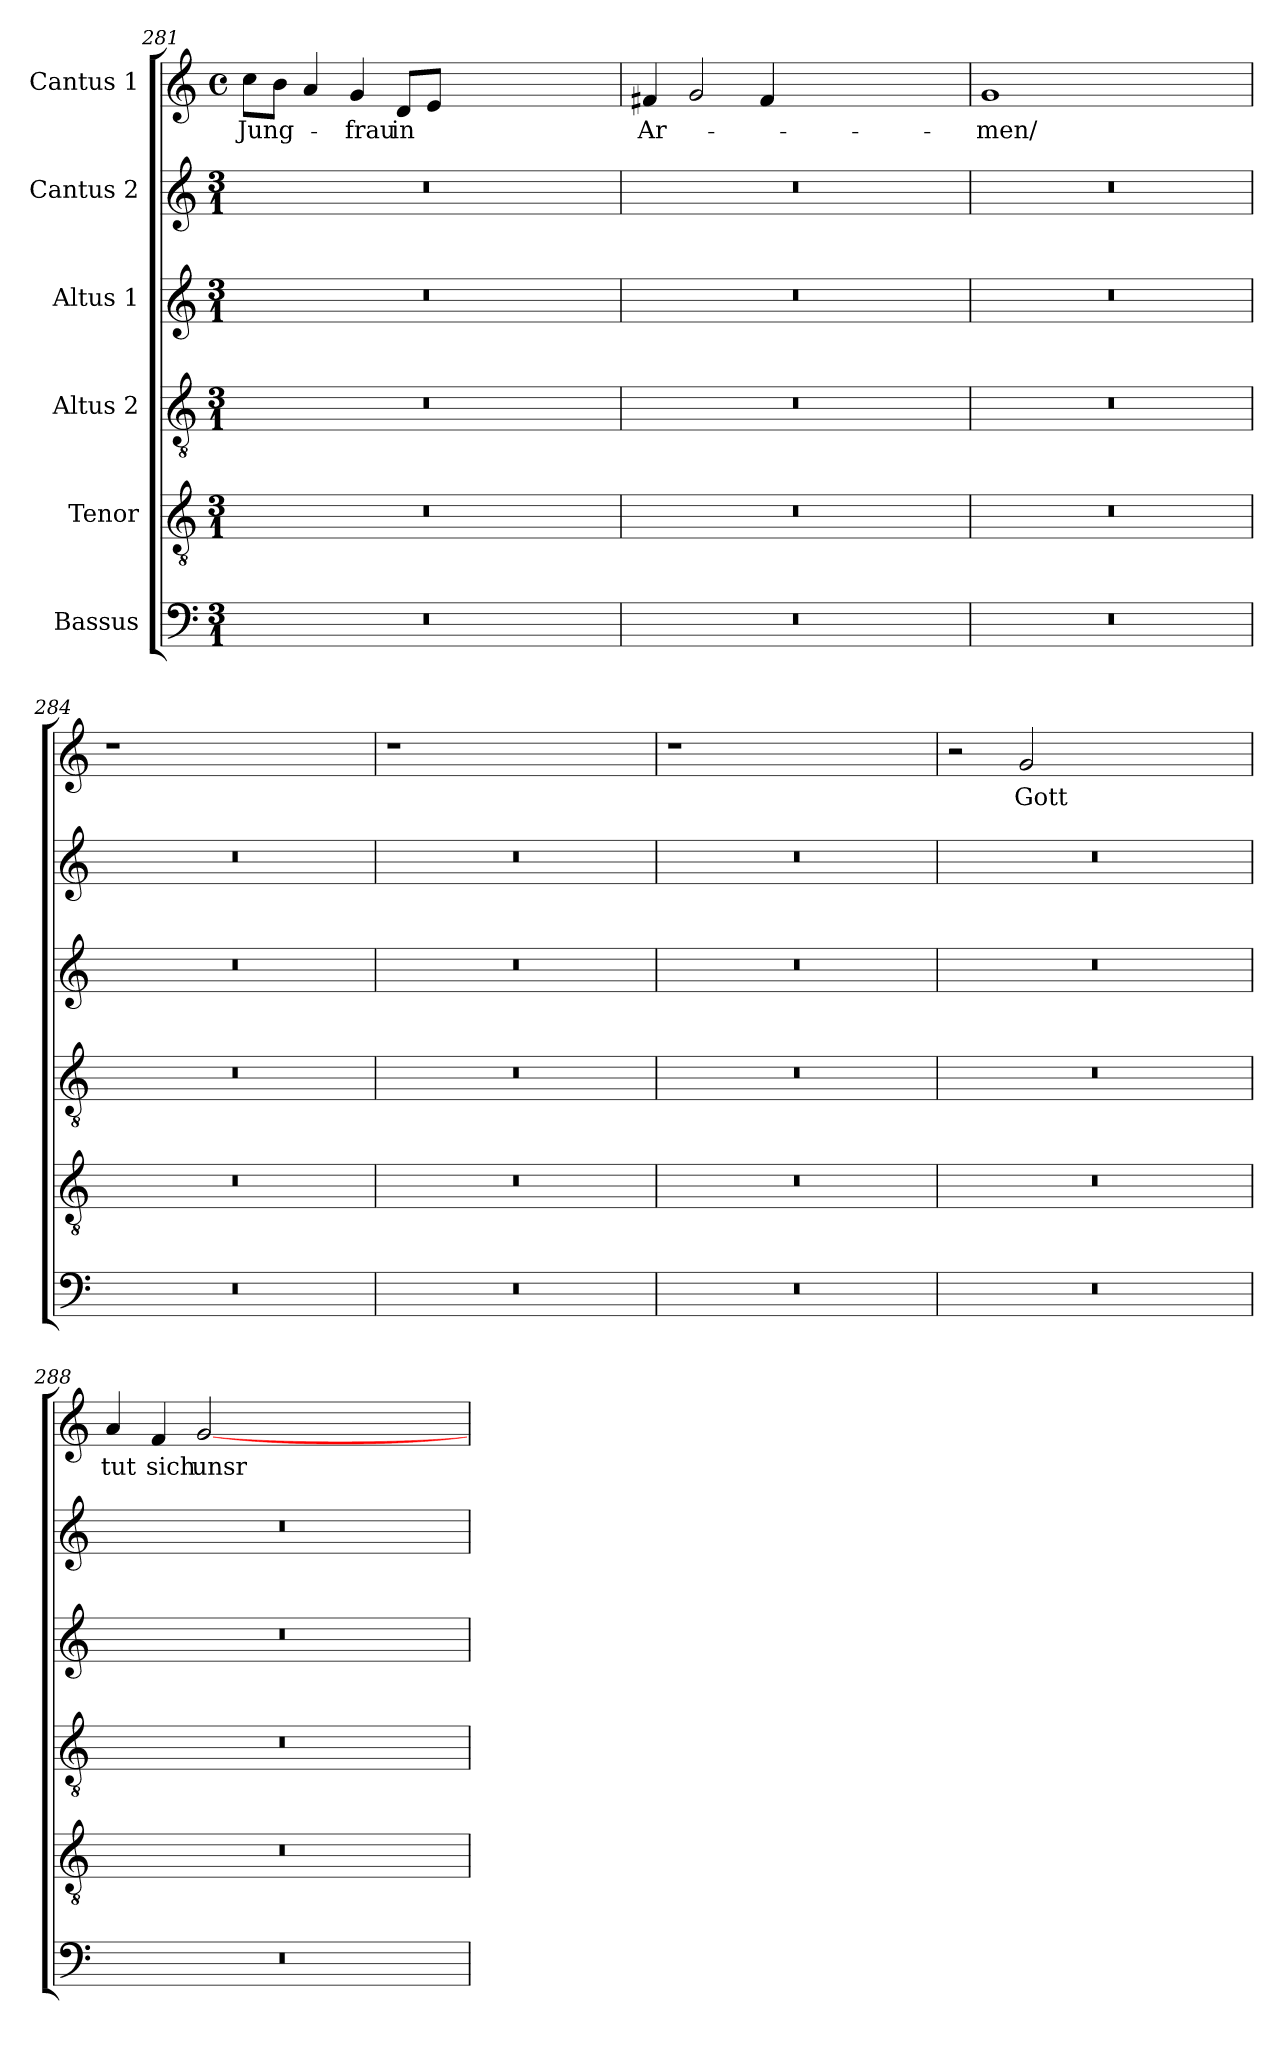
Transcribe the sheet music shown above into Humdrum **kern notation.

**kern	**kern	**kern	**kern	**kern	**kern	**text
*part6	*part5	*part4	*part3	*part2	*part1	*part1
*staff6	*staff5	*staff4	*staff3	*staff2	*staff1	*staff1
*I"Bassus	*I"Tenor	*I"Altus 2	*I"Altus 1	*I"Cantus 2	*I"Cantus 1	*
*clefF4	*clefGv2	*clefGv2	*clefG2	*clefG2	*clefG2	*
*M3/1	*M3/1	*M3/1	*M3/1	*M3/1	*M4/4	*
*	*	*	*	*	*met(c)	*
=281	=281	=281	=281	=281	=281	=281
!	!	!	!	!	!	!LO:LY:b:cj
0.r	0.r	0.r	0.r	0.r	8cc\L	Jung-
.	.	.	.	.	8b\J	.
.	.	.	.	.	4a/	.
!	!	!	!	!	!	!LO:LY:b:cj
.	.	.	.	.	4g/	-frau
!	!	!	!	!	!	!LO:LY:b:cj
.	.	.	.	.	8d/L	in
.	.	.	.	.	8e/J	.
.	.	.	.	.	0ryy	.
=282	=282	=282	=282	=282	=282	=282
!	!	!	!	!	!	!LO:LY:b:cj
0.r	0.r	0.r	0.r	0.r	4f#X/	Ar-
.	.	.	.	.	2g/	.
.	.	.	.	.	4f#/	.
.	.	.	.	.	0ryy	.
=283	=283	=283	=283	=283	=283	=283
!	!	!	!	!	!	!LO:LY:b:cj
0.r	0.r	0.r	0.r	0.r	1g	-men/
.	.	.	.	.	0ryy	.
!!LO:LB:g=z
=284	=284	=284	=284	=284	=284	=284
0.r	0.r	0.r	0.r	0.r	1r	.
.	.	.	.	.	0ryy	.
=285	=285	=285	=285	=285	=285	=285
0.r	0.r	0.r	0.r	0.r	1r	.
.	.	.	.	.	0ryy	.
=286	=286	=286	=286	=286	=286	=286
0.r	0.r	0.r	0.r	0.r	1r	.
.	.	.	.	.	0ryy	.
=287	=287	=287	=287	=287	=287	=287
0.r	0.r	0.r	0.r	0.r	2r	.
!	!	!	!	!	!	!LO:LY:b:cj
.	.	.	.	.	2g/	Gott
.	.	.	.	.	0ryy	.
=288	=288	=288	=288	=288	=288	=288
!	!	!	!	!	!	!LO:LY:b:cj
0.r	0.r	0.r	0.r	0.r	4a/	tut
!	!	!	!	!	!	!LO:LY:b:cj
.	.	.	.	.	4f/	sich
!	!	!	!	!	!	!LO:LY:b:cj
.	.	.	.	.	[<2g/	unsr
.	.	.	.	.	0ryy	.
=	=	=	=	=	=	=
*-	*-	*-	*-	*-	*-	*-
